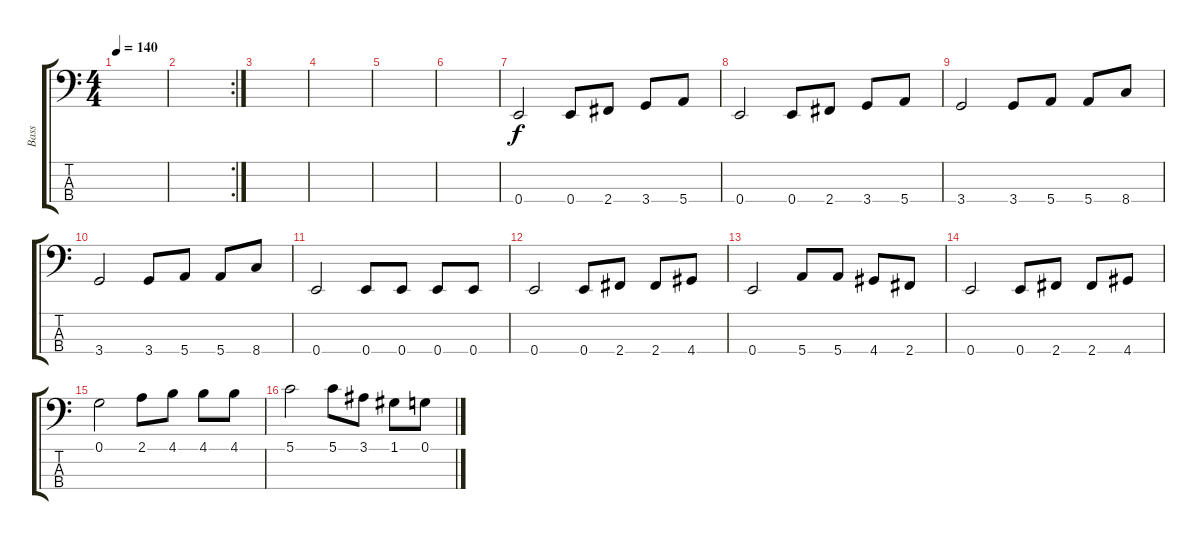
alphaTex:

\track ("Bass" "Bass") {instrument electricbasspick}
\staff {score tabs}
\tuning (G2 D2 A1 E1) {hide}
\ts (4 4)
\tempo 140
\clef f4
\ks c
|
\rc 2
|
|
|
|
|
0.4.2 0.4.8 2.4.8 3.4.8 5.4.8 |
0.4.2 0.4.8 2.4.8 3.4.8 5.4.8 |
3.4.2 3.4.8 5.4.8 5.4.8 8.4.8 |
3.4.2 3.4.8 5.4.8 5.4.8 8.4.8 |
0.4.2 0.4.8 0.4.8 0.4.8 0.4.8 |
0.4.2 0.4.8 2.4.8 2.4.8 4.4.8 |
0.4.2 5.4.8 5.4.8 4.4.8 2.4.8 |
0.4.2 0.4.8 2.4.8 2.4.8 4.4.8 |
0.1.2 2.1.8 4.1.8 4.1.8 4.1.8 |
5.1.2 5.1.8 3.1.8 1.1.8 0.1.8
